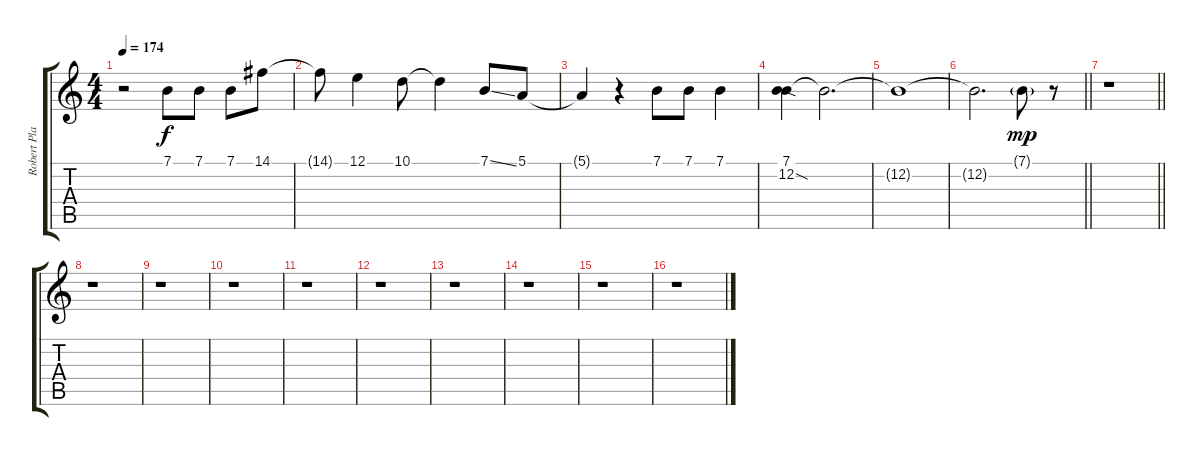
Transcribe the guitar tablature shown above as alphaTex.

\track ("Robert Plant - Vocal" "Robert Pla") {instrument flute}
\staff {score tabs}
\tuning (E4 B3 G3 D3 A2 E2) {hide}
\ts (4 4)
\tempo 174
\clef g2
\ks c
r.2{dy f} 7.1.8 7.1.8 7.1.8 14.1.8 |
14.1{t}.8 12.1.4 10.1.8 10.1{t}.4 7.1{ss}.8 5.1.8 |
5.1{t}.4 r.4 7.1.8 7.1.8 7.1.4 |
(7.1 12.2{sod}).4 12.2{t}.2{d} |
12.2{t}.1 |
\barLineRight lightlight
12.2{t}.2{d} 7.1{g}.8{dy mp} r.8 |
\barLineRight lightlight
r.1 |
r.1 |
r.1 |
r.1 |
r.1 |
r.1 |
r.1 |
r.1 |
r.1 |
r.1
